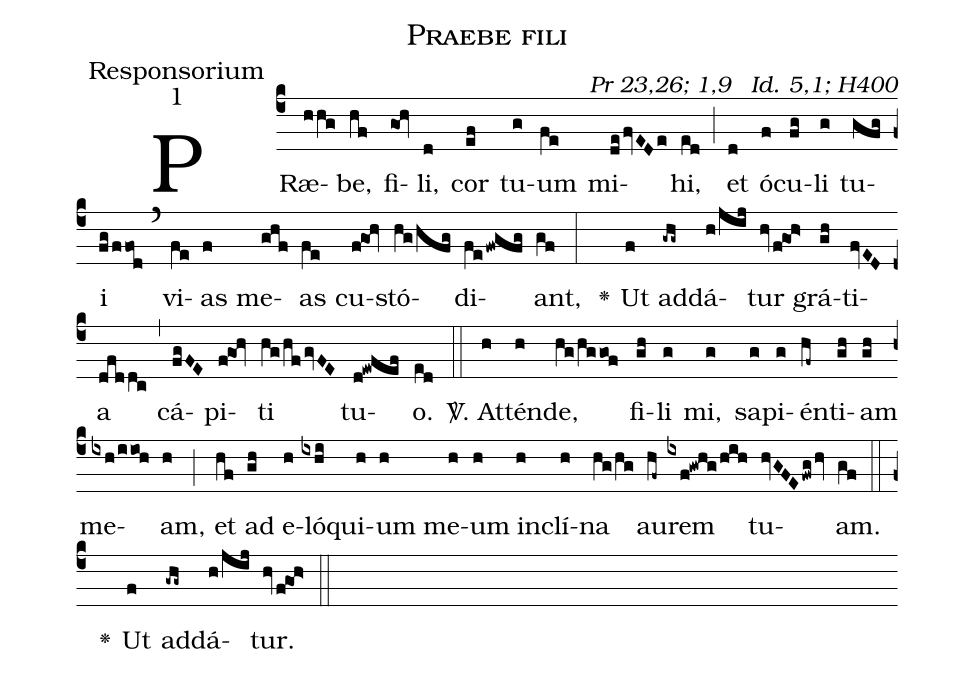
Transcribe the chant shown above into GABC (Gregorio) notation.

name:Praebe fili;
office-part:Responsorium;
mode:1;
commentary:Pr 23,26; 1,9 ꝟ Id. 5,1; H400;
%%
(c4)PRæ(hhg)be,(hf) fi(goh)li,(d) cor(ef) tu(g)um(fe) mi(defvEDe)hi,(ed) (;) et(d) ó(f)cu(fg)li(g) tu(gfg)i(fg/ffod) (`) vi(fe)as(f) me(ghf)as(fe) cu(f!goh)stó(hg/hfg)di(fefwgfg)ant,(gf) (:)
<v>\greheightstar</v>()
Ut(f) ad(-ghg~)dá(h/jij)tur(hvf!goh>) grá(gh)ti(fvED)a(dfd/dc) (,) cá(fgFE)pi(f!goh)ti(hg/hfgvFE) tu(d!ewfef)o.(ed) (::)

<sp>V/</sp>.
At(h)tén(h)de,(hg/hggof) fi(gh)li(g) mi,(g) sa(g)pi(g)én(hf~)ti(gh)am(gh) me(ixh/iioh)am,(h) (;)
et(hf) ad(gh) e(h)ló(ixhi)qui(h)um(h) me(h)um(h) in(h)clí(h)na(hg/hg) au(hf~)rem(ixf!gwhg/hih) tu(hvGFEfwg/hv)am.(gf) (::)

<v>\greheightstar</v>() Ut(f) ad(-ghg~)dá(h/jij)tur.(hvf!goh>) (::)
